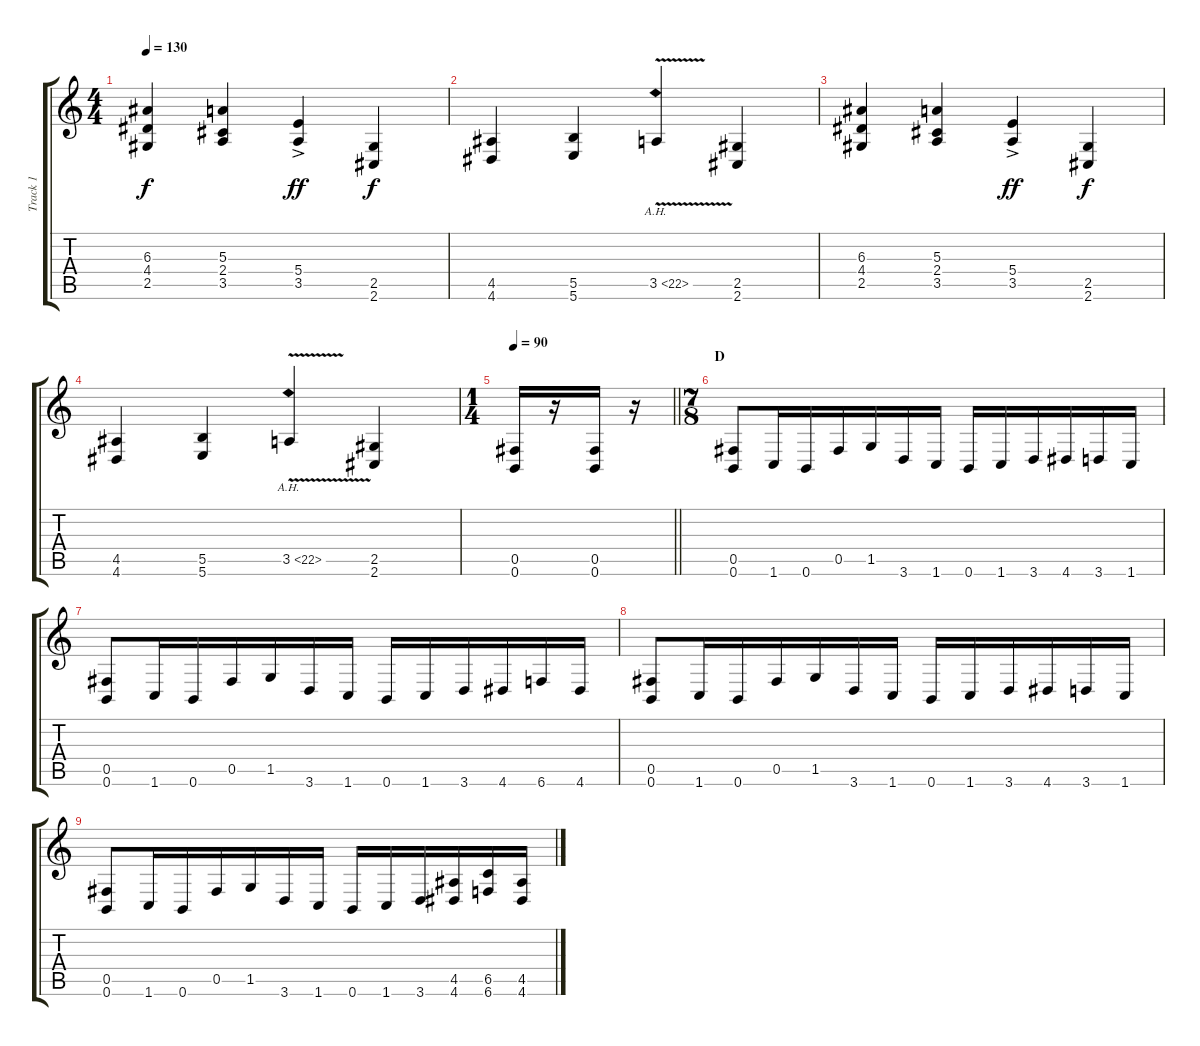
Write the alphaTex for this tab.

\track ("Track 1" "Track 1") {instrument distortionguitar}
\staff {score tabs}
\tuning (Db4 Ab3 E3 B2 Gb2 B1) {hide}
\ts (4 4)
\tempo 130
\clef g2
\ks c
(6.3 4.4 2.5).4{dy f} (5.3 2.4 3.5).4 (5.4{ac} 3.5).4{dy ff} (2.5 2.6).4{dy f} |
(4.5 4.6).4 (5.5 5.6).4 3.5{ah 19 v}.4 (2.5 2.6).4 |
(6.3 4.4 2.5).4 (5.3 2.4 3.5).4 (5.4{ac} 3.5).4{dy ff} (2.5 2.6).4{dy f} |
(4.5 4.6).4 (5.5 5.6).4 3.5{ah 19 v}.4 (2.5 2.6).4 |
\ts (1 4)
\tempo 90
\barLineRight lightlight
(0.5 0.6).16 r.16 (0.5 0.6).16 r.16 |
\ts (7 8)
\section ("" "D")
(0.5 0.6).8 1.6.16 0.6.16 0.5.16 1.5.16 3.6.16 1.6.16 0.6.16 1.6.16 3.6.16 4.6.16 3.6.16 1.6.16 |
(0.5 0.6).8 1.6.16 0.6.16 0.5.16 1.5.16 3.6.16 1.6.16 0.6.16 1.6.16 3.6.16 4.6.16 6.6.16 4.6.16 |
(0.5 0.6).8 1.6.16 0.6.16 0.5.16 1.5.16 3.6.16 1.6.16 0.6.16 1.6.16 3.6.16 4.6.16 3.6.16 1.6.16 |
(0.5 0.6).8 1.6.16 0.6.16 0.5.16 1.5.16 3.6.16 1.6.16 0.6.16 1.6.16 3.6.16 (4.5 4.6).16 (6.5 6.6).16 (4.5 4.6).16
